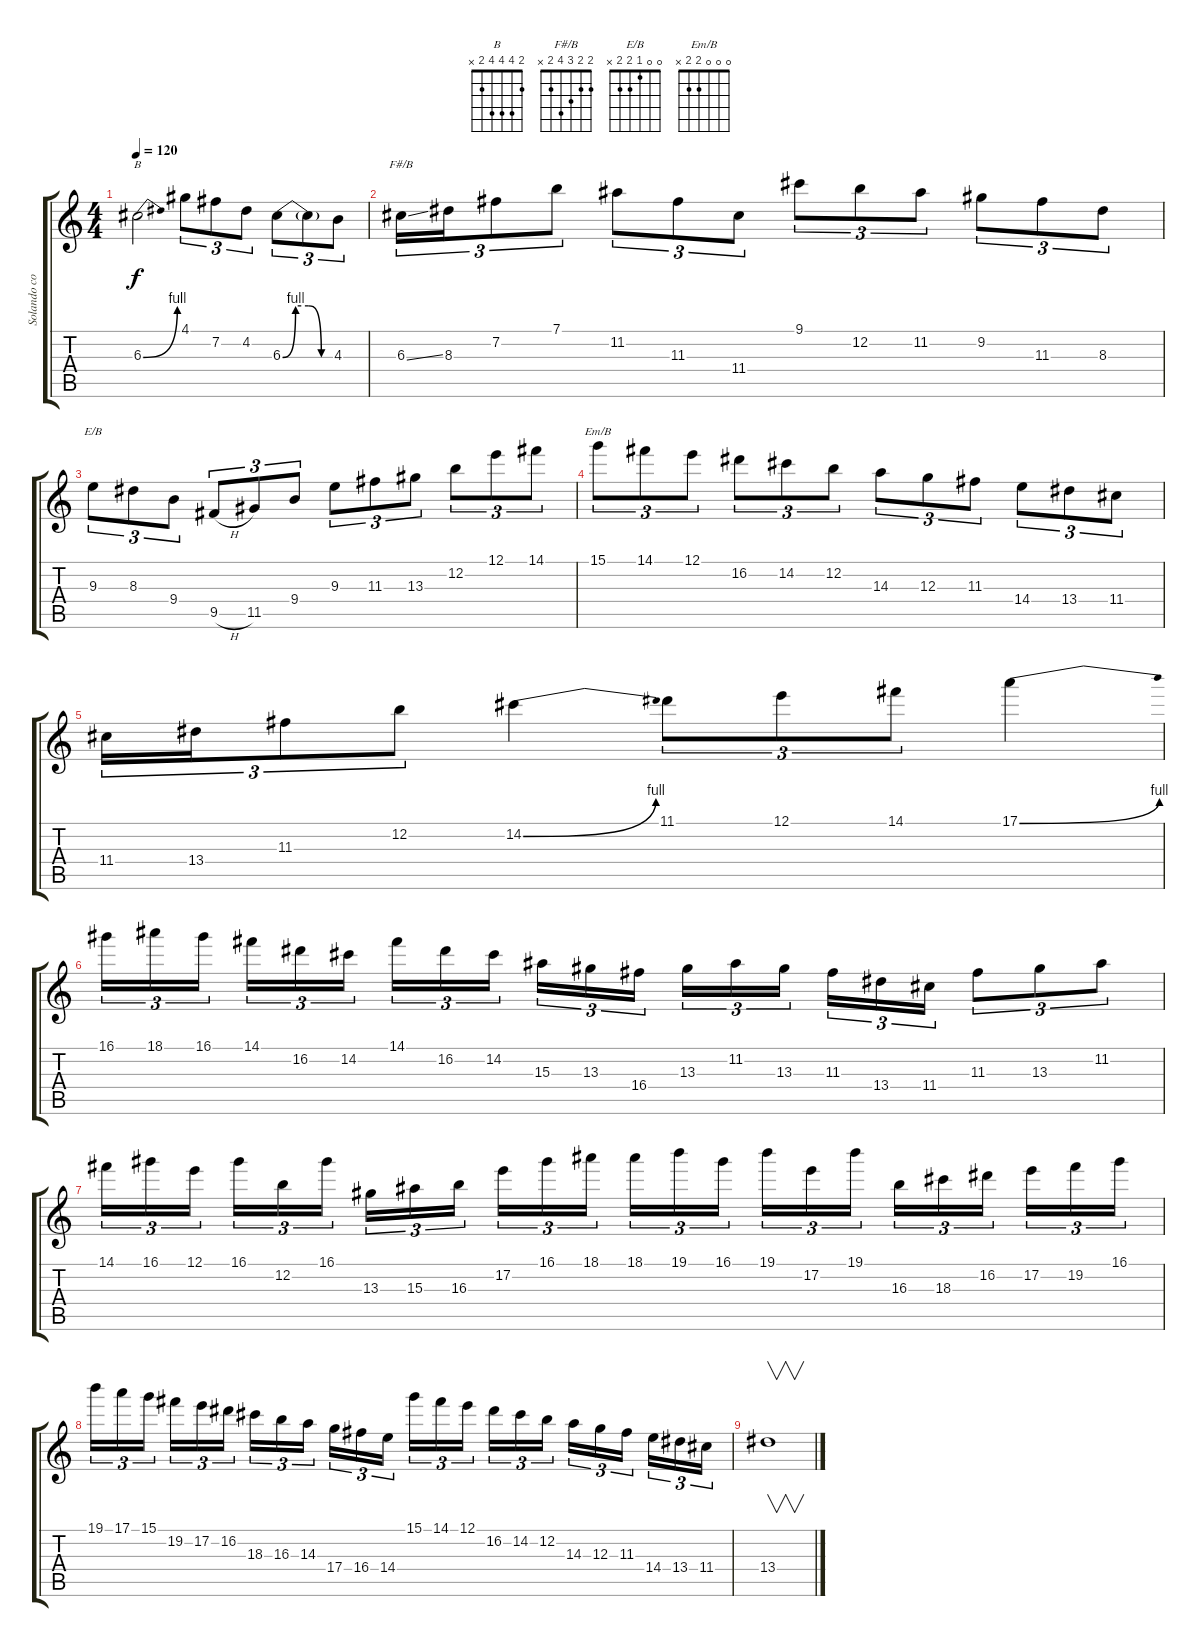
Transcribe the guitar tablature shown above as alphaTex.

\track ("Solando com Edu III" "Solando co") {instrument overdrivenguitar}
\staff {score tabs}
\tuning (E4 B3 G3 D3 A2 E2) {hide}
\chord ("B" 2 4 4 4 2 x)
\chord ("F#/B" 2 2 3 4 2 x)
\chord ("E/B" 0 0 1 2 2 x)
\chord ("Em/B" 0 0 0 2 2 x)
\ts (4 4)
\tempo 120
\clef g2
\ks c
6.3{be (bend 0 0 60 4)}.2{ch "B" dy f instrument overdrivenguitar} 4.1.8{tu (3 2)} 7.2.8{tu (3 2)} 4.2.8{tu (3 2)} 6.3{be (custom 0 0 15 4 30 4 45 0 60 0)}.8{tu (3 2)} 6.3{t}.8{tu (3 2)} 4.3.8{tu (3 2)} |
6.3{ss}.16{tu (3 2) ch "F#/B"} 8.3.16{tu (3 2)} 7.2.8{tu (3 2)} 7.1.8{tu (3 2)} 11.2.8{tu (3 2)} 11.3.8{tu (3 2)} 11.4.8{tu (3 2)} 9.1.8{tu (3 2)} 12.2.8{tu (3 2)} 11.2.8{tu (3 2)} 9.2.8{tu (3 2)} 11.3.8{tu (3 2)} 8.3.8{tu (3 2)} |
9.3.8{tu (3 2) ch "E/B"} 8.3.8{tu (3 2)} 9.4.8{tu (3 2)} 9.5{h}.8{tu (3 2)} 11.5.8{tu (3 2)} 9.4.8{tu (3 2)} 9.3.8{tu (3 2)} 11.3.8{tu (3 2)} 13.3.8{tu (3 2)} 12.2.8{tu (3 2)} 12.1.8{tu (3 2)} 14.1.8{tu (3 2)} |
15.1.8{tu (3 2) ch "Em/B"} 14.1.8{tu (3 2)} 12.1.8{tu (3 2)} 16.2.8{tu (3 2)} 14.2.8{tu (3 2)} 12.2.8{tu (3 2)} 14.3.8{tu (3 2)} 12.3.8{tu (3 2)} 11.3.8{tu (3 2)} 14.4.8{tu (3 2)} 13.4.8{tu (3 2)} 11.4.8{tu (3 2)} |
11.4.16{tu (3 2)} 13.4.16{tu (3 2)} 11.3.8{tu (3 2)} 12.2.8{tu (3 2)} 14.2{be (bend 0 0 60 4)}.4 11.1.8{tu (3 2)} 12.1.8{tu (3 2)} 14.1.8{tu (3 2)} 17.1{be (bend 0 0 60 4)}.4 |
16.1.16{tu (3 2)} 18.1.16{tu (3 2)} 16.1.16{tu (3 2)} 14.1.16{tu (3 2)} 16.2.16{tu (3 2)} 14.2.16{tu (3 2)} 14.1.16{tu (3 2)} 16.2.16{tu (3 2)} 14.2.16{tu (3 2)} 15.3.16{tu (3 2)} 13.3.16{tu (3 2)} 16.4.16{tu (3 2)} 13.3.16{tu (3 2)} 11.2.16{tu (3 2)} 13.3.16{tu (3 2)} 11.3.16{tu (3 2)} 13.4.16{tu (3 2)} 11.4.16{tu (3 2)} 11.3.8{tu (3 2)} 13.3.8{tu (3 2)} 11.2.8{tu (3 2)} |
14.1.16{tu (3 2)} 16.1.16{tu (3 2)} 12.1.16{tu (3 2)} 16.1.16{tu (3 2)} 12.2.16{tu (3 2)} 16.1.16{tu (3 2)} 13.3.16{tu (3 2)} 15.3.16{tu (3 2)} 16.3.16{tu (3 2)} 17.2.16{tu (3 2)} 16.1.16{tu (3 2)} 18.1.16{tu (3 2)} 18.1.16{tu (3 2)} 19.1.16{tu (3 2)} 16.1.16{tu (3 2)} 19.1.16{tu (3 2)} 17.2.16{tu (3 2)} 19.1.16{tu (3 2)} 16.3.16{tu (3 2)} 18.3.16{tu (3 2)} 16.2.16{tu (3 2)} 17.2.16{tu (3 2)} 19.2.16{tu (3 2)} 16.1.16{tu (3 2)} |
19.1.16{tu (3 2)} 17.1.16{tu (3 2)} 15.1.16{tu (3 2)} 19.2.16{tu (3 2)} 17.2.16{tu (3 2)} 16.2.16{tu (3 2)} 18.3.16{tu (3 2)} 16.3.16{tu (3 2)} 14.3.16{tu (3 2)} 17.4.16{tu (3 2)} 16.4.16{tu (3 2)} 14.4.16{tu (3 2)} 15.1.16{tu (3 2)} 14.1.16{tu (3 2)} 12.1.16{tu (3 2)} 16.2.16{tu (3 2)} 14.2.16{tu (3 2)} 12.2.16{tu (3 2)} 14.3.16{tu (3 2)} 12.3.16{tu (3 2)} 11.3.16{tu (3 2)} 14.4.16{tu (3 2)} 13.4.16{tu (3 2)} 11.4.16{tu (3 2)} |
13.4.1{v}
